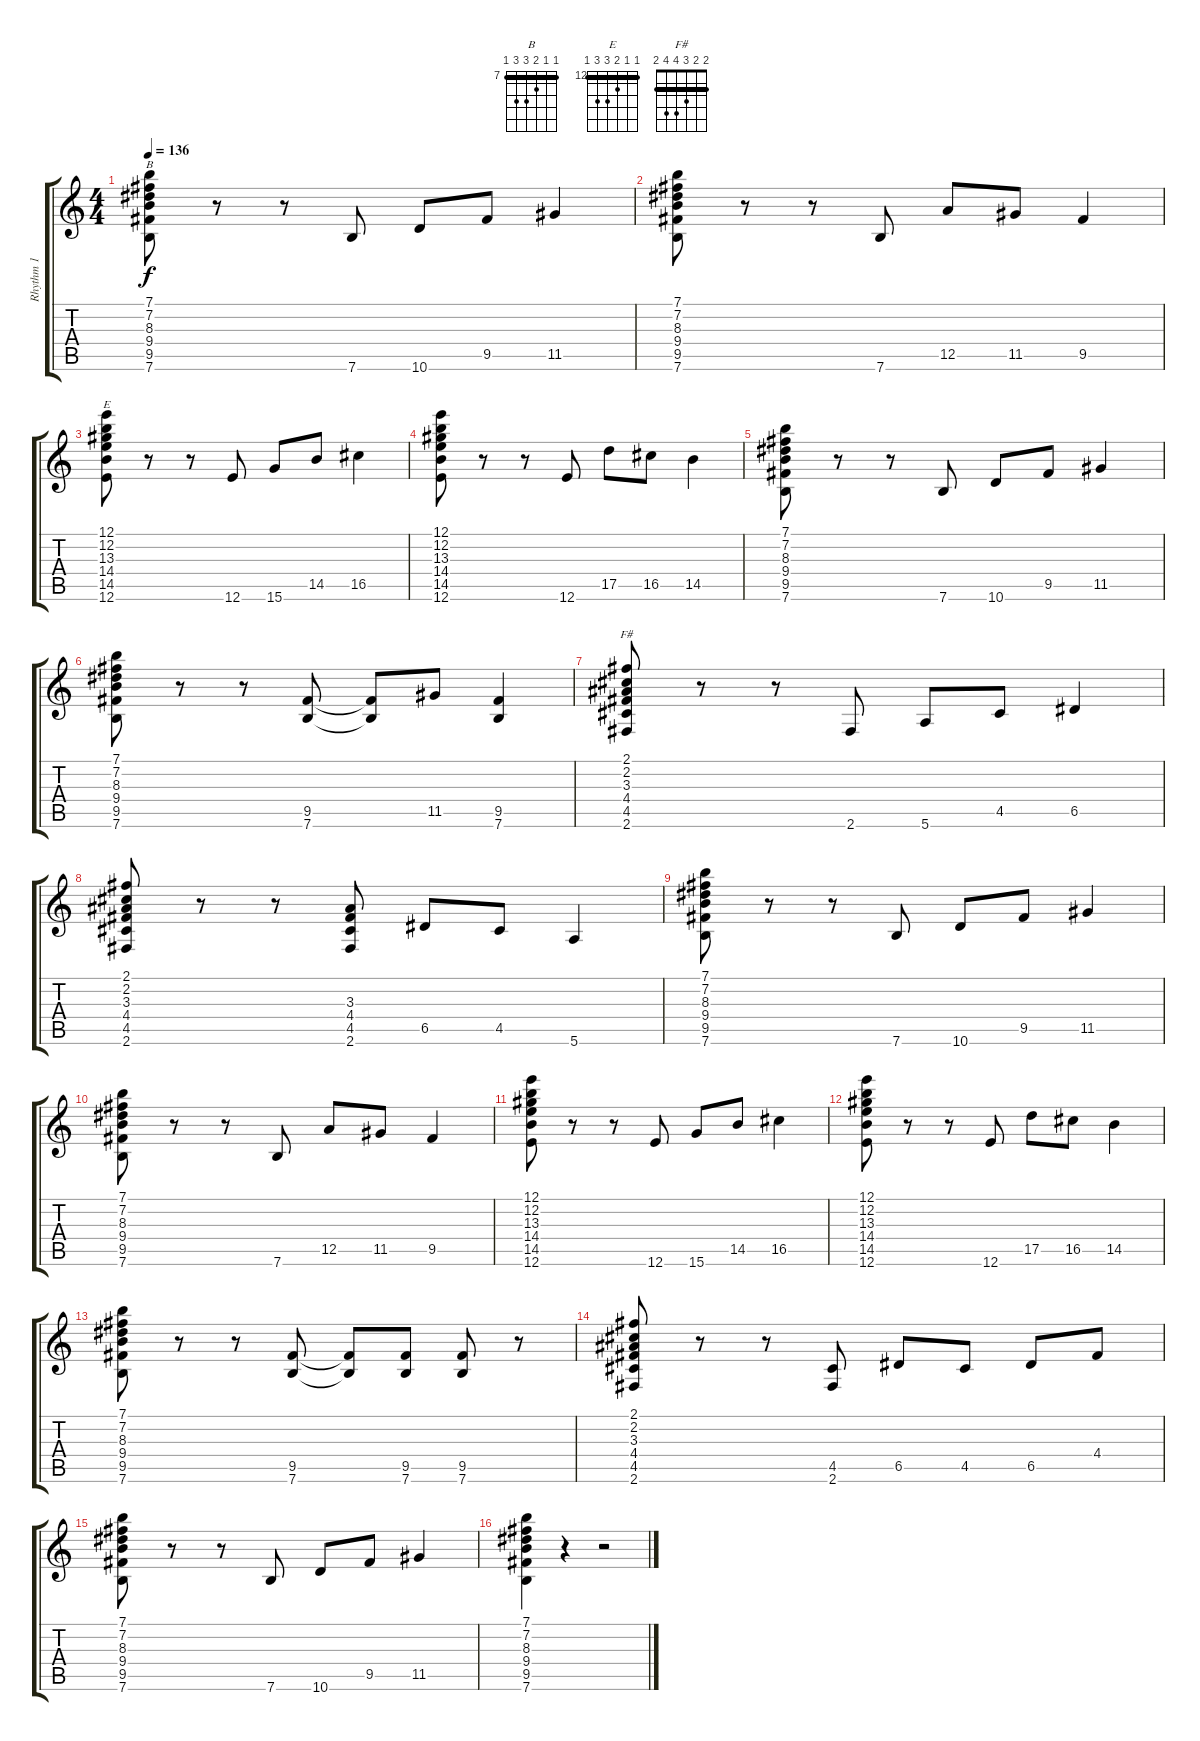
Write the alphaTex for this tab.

\track ("Rhythm 1" "Rhythm 1") {instrument overdrivenguitar}
\staff {score tabs}
\tuning (E4 B3 G3 D3 A2 E2) {hide}
\chord ("B" 7 7 8 9 9 7) {firstfret 7 barre 7}
\chord ("E" 12 12 13 14 14 12) {firstfret 12 barre 12}
\chord ("F#" 2 2 3 4 4 2) {barre 2}
\ts (4 4)
\tempo 136
\clef g2
\ks c
(7.1 7.2 8.3 9.4 9.5 7.6).8{ch "B" dy f} r.8 r.8 7.6.8 10.6.8 9.5.8 11.5.4 |
(7.1 7.2 8.3 9.4 9.5 7.6).8 r.8 r.8 7.6.8 12.5.8 11.5.8 9.5.4 |
(12.1 12.2 13.3 14.4 14.5 12.6).8{ch "E"} r.8 r.8 12.6.8 15.6.8 14.5.8 16.5.4 |
(12.1 12.2 13.3 14.4 14.5 12.6).8 r.8 r.8 12.6.8 17.5.8 16.5.8 14.5.4 |
(7.1 7.2 8.3 9.4 9.5 7.6).8 r.8 r.8 7.6.8 10.6.8 9.5.8 11.5.4 |
(7.1 7.2 8.3 9.4 9.5 7.6).8 r.8 r.8 (9.5 7.6).8 (9.5{t} 7.6{t}).8 11.5.8 (9.5 7.6).4 |
(2.1 2.2 3.3 4.4 4.5 2.6).8{ch "F#"} r.8 r.8 2.6.8 5.6.8 4.5.8 6.5.4 |
(2.1 2.2 3.3 4.4 4.5 2.6).8 r.8 r.8 (3.3 4.4 4.5 2.6).8 6.5.8 4.5.8 5.6.4 |
(7.1 7.2 8.3 9.4 9.5 7.6).8 r.8 r.8 7.6.8 10.6.8 9.5.8 11.5.4 |
(7.1 7.2 8.3 9.4 9.5 7.6).8 r.8 r.8 7.6.8 12.5.8 11.5.8 9.5.4 |
(12.1 12.2 13.3 14.4 14.5 12.6).8 r.8 r.8 12.6.8 15.6.8 14.5.8 16.5.4 |
(12.1 12.2 13.3 14.4 14.5 12.6).8 r.8 r.8 12.6.8 17.5.8 16.5.8 14.5.4 |
(7.1 7.2 8.3 9.4 9.5 7.6).8 r.8 r.8 (9.5 7.6).8 (9.5{t} 7.6{t}).8 (9.5 7.6).8 (9.5 7.6).8 r.8 |
(2.1 2.2 3.3 4.4 4.5 2.6).8 r.8 r.8 (4.5 2.6).8 6.5.8 4.5.8 6.5.8 4.4.8 |
(7.1 7.2 8.3 9.4 9.5 7.6).8 r.8 r.8 7.6.8 10.6.8 9.5.8 11.5.4 |
(7.1 7.2 8.3 9.4 9.5 7.6).4 r.4 r.2
